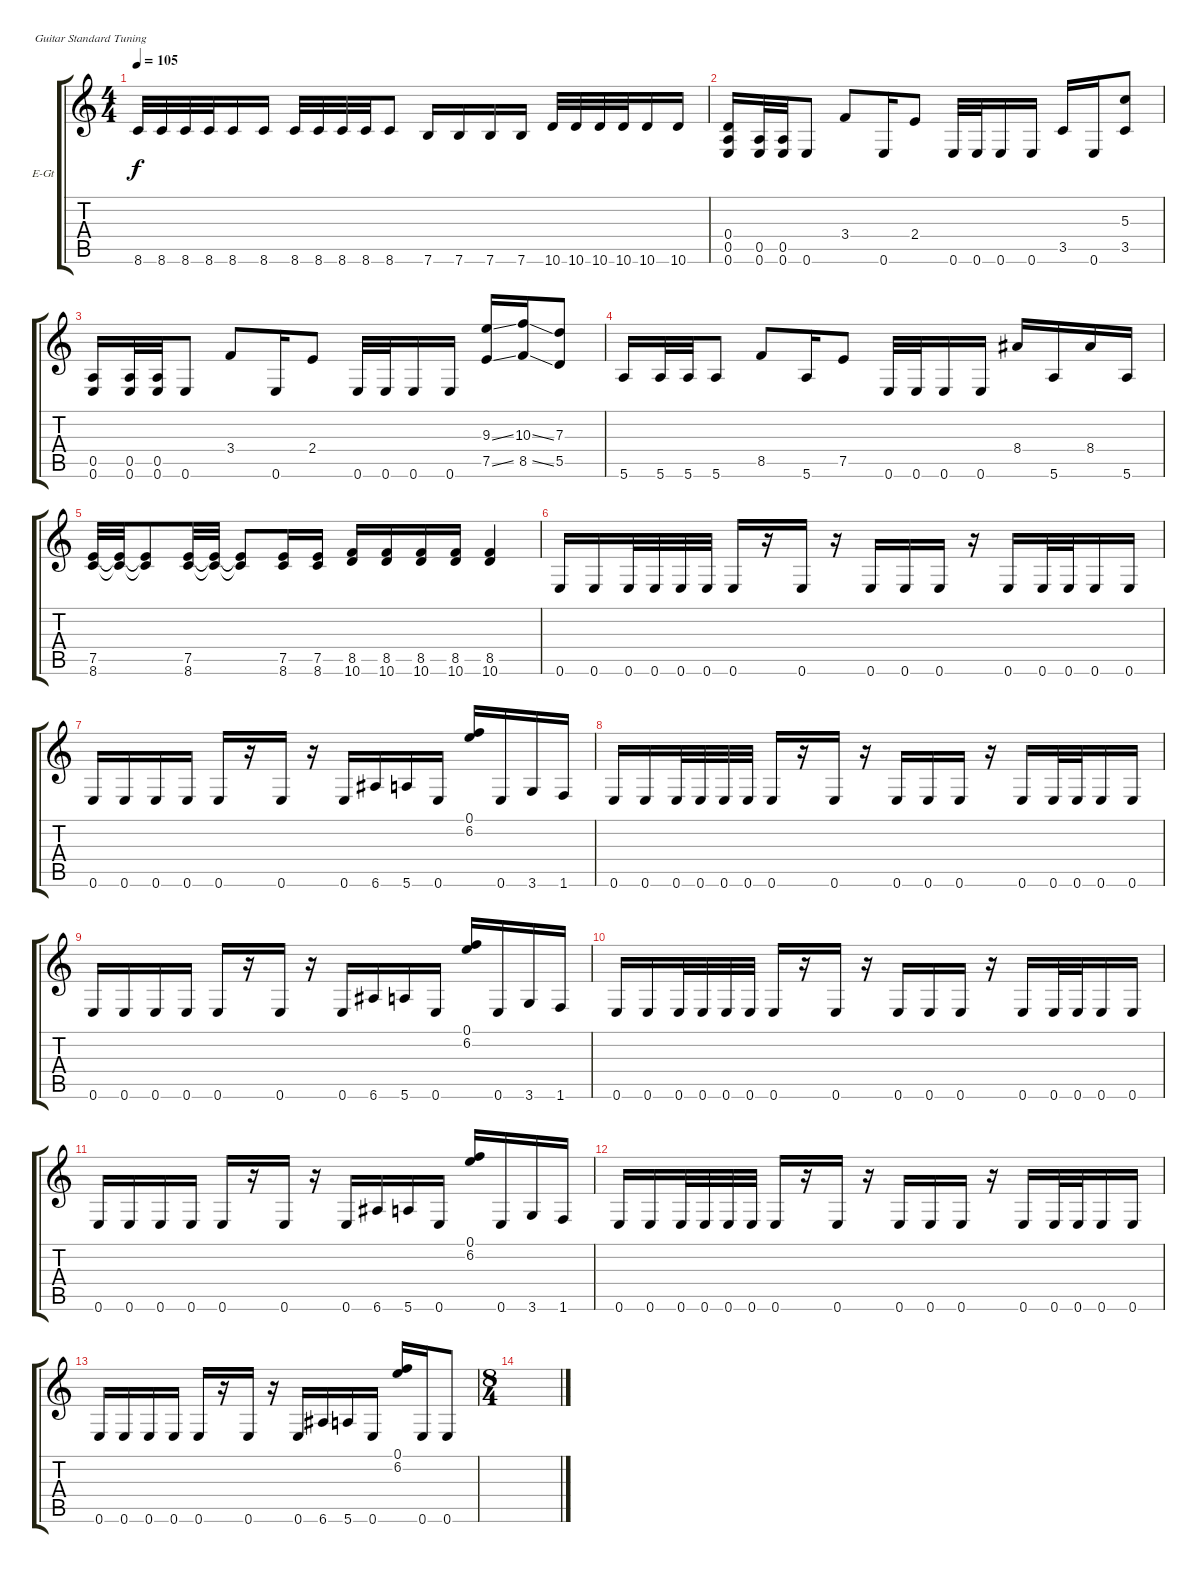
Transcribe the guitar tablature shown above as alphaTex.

\defaultSystemsLayout 4
\bracketExtendMode groupsimilarinstruments
\firstSystemTrackNameOrientation horizontal
\otherSystemsTrackNameOrientation horizontal
\track ("Distortion" "E-Gt") {instrument distortionguitar}
\staff {score tabs}
\tuning (E4 B3 G3 D3 A2 E2)
\ts (4 4)
\tempo 105
\clef g2
\ks c
8.6.32{dy f} 8.6.32 8.6.32 8.6.32 8.6.16 8.6.16 8.6.32 8.6.32 8.6.32 8.6.32 8.6.8 7.6.16 7.6.16 7.6.16 7.6.16 10.6.32 10.6.32 10.6.32 10.6.32 10.6.16 10.6.16 |
(0.6 0.5 0.4).16 (0.6 0.5).32 (0.5 0.6).32 0.6.8 3.4.8 0.6.16 2.4.8 0.6.32 0.6.32 0.6.16 0.6.16 3.5.16 0.6.16 (3.5 5.3).8 |
(0.5 0.6).16 (0.5 0.6).32 (0.5 0.6).32 0.6.8 3.4.8 0.6.16 2.4.8 0.6.32 0.6.32 0.6.16 0.6.16 (7.5{ss} 9.3{ss}).16 (8.5{ss} 10.3{ss}).16 (5.5 7.3).8 |
5.6.16 5.6.32 5.6.32 5.6.8 8.5.8 5.6.16 7.5.8 0.6.32 0.6.32 0.6.16 0.6.16 8.4.16 5.6.16 8.4.16 5.6.16 |
(7.5 8.6).32 (7.5{t} 8.6{t}).32 (7.5{t} 8.6{t}).8 (8.6 7.5).32 (8.6{t} 7.5{t}).32 (8.6{t} 7.5{t}).8 (7.5 8.6).16 (7.5 8.6).16 (8.5 10.6).16 (8.5 10.6).16 (8.5 10.6).16 (8.5 10.6).16 (8.5 10.6).4 |
0.6.16 0.6.16 0.6.32 0.6.32 0.6.32 0.6.32 0.6.16 r.16 0.6.16 r.16 0.6.16 0.6.16 0.6.16 r.16 0.6.16 0.6.32 0.6.32 0.6.16 0.6.16 |
0.6.16 0.6.16 0.6.16 0.6.16 0.6.16 r.16 0.6.16 r.16 0.6.16 6.6.16 5.6.16 0.6.16 (0.1 6.2).16 0.6.16 3.6.16 1.6.16 |
0.6.16 0.6.16 0.6.32 0.6.32 0.6.32 0.6.32 0.6.16 r.16 0.6.16 r.16 0.6.16 0.6.16 0.6.16 r.16 0.6.16 0.6.32 0.6.32 0.6.16 0.6.16 |
0.6.16 0.6.16 0.6.16 0.6.16 0.6.16 r.16 0.6.16 r.16 0.6.16 6.6.16 5.6.16 0.6.16 (0.1 6.2).16 0.6.16 3.6.16 1.6.16 |
0.6.16 0.6.16 0.6.32 0.6.32 0.6.32 0.6.32 0.6.16 r.16 0.6.16 r.16 0.6.16 0.6.16 0.6.16 r.16 0.6.16 0.6.32 0.6.32 0.6.16 0.6.16 |
0.6.16 0.6.16 0.6.16 0.6.16 0.6.16 r.16 0.6.16 r.16 0.6.16 6.6.16 5.6.16 0.6.16 (0.1 6.2).16 0.6.16 3.6.16 1.6.16 |
0.6.16 0.6.16 0.6.32 0.6.32 0.6.32 0.6.32 0.6.16 r.16 0.6.16 r.16 0.6.16 0.6.16 0.6.16 r.16 0.6.16 0.6.32 0.6.32 0.6.16 0.6.16 |
0.6.16 0.6.16 0.6.16 0.6.16 0.6.16 r.16 0.6.16 r.16 0.6.16 6.6.16 5.6.16 0.6.16 (0.1 6.2).16 0.6.16 0.6.8 |
\ts (8 4)
